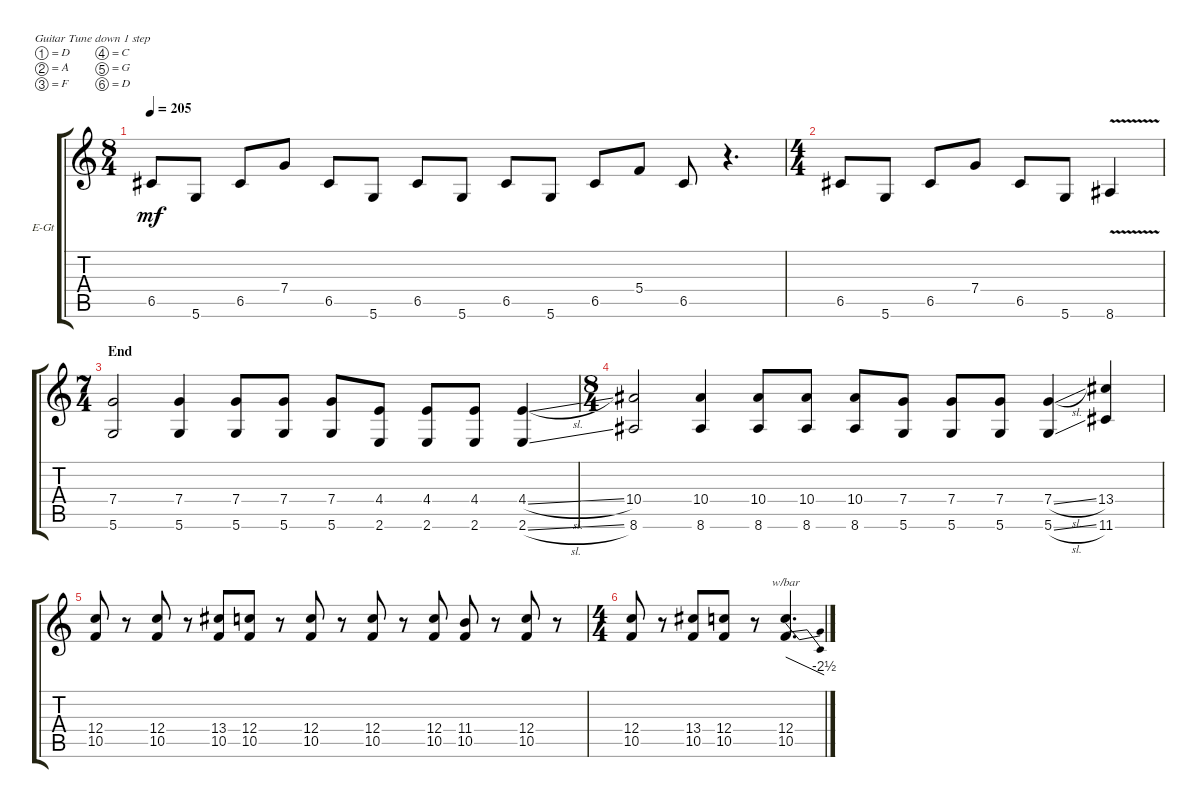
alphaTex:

\defaultSystemsLayout 4
\bracketExtendMode groupsimilarinstruments
\firstSystemTrackNameOrientation horizontal
\otherSystemsTrackNameOrientation horizontal
\track ("Arnaud Pontacq" "E-Gt") {instrument distortionguitar}
\staff {score tabs}
\tuning (D4 A3 F3 C3 G2 D2)
\ts (8 4)
\tempo 205
\clef g2
\ks c
6.5.8{dy mf} 5.6.8 6.5.8 7.4.8 6.5.8 5.6.8 6.5.8 5.6.8 6.5.8 5.6.8 6.5.8 5.4.8 6.5.8 r.4{d} |
\ts (4 4)
6.5.8 5.6.8 6.5.8 7.4.8 6.5.8 5.6.8 8.6{v}.4 |
\ts (7 4)
\section ("" "End")
(5.6 7.4).2 (5.6 7.4).4 (5.6 7.4).8 (5.6 7.4).8 (5.6 7.4).8 (2.6 4.4).8 (2.6 4.4).8 (2.6 4.4).8 (2.6{sl} 4.4{sl}).4 |
\ts (8 4)
(8.6 10.4).2 (8.6 10.4).4 (8.6 10.4).8 (8.6 10.4).8 (8.6 10.4).8 (5.6 7.4).8 (5.6 7.4).8 (5.6 7.4).8 (5.6{sl} 7.4{sl}).4 (11.6 13.4).4 |
(10.5 12.4).8 r.8 (10.5 12.4).8 r.8 (10.5 13.4).8 (10.5 12.4).8 r.8 (10.5 12.4).8 r.8 (10.5 12.4).8 r.8 (10.5 12.4).8 (10.5 11.4).8 r.8 (10.5 12.4).8 r.8 |
\ts (4 4)
(10.5 12.4).8 r.8 (10.5 13.4).8 (10.5 12.4).8 r.8 (10.5 12.4).4{d tbe (dive default 34.199999999999996 0 60 -10)}
